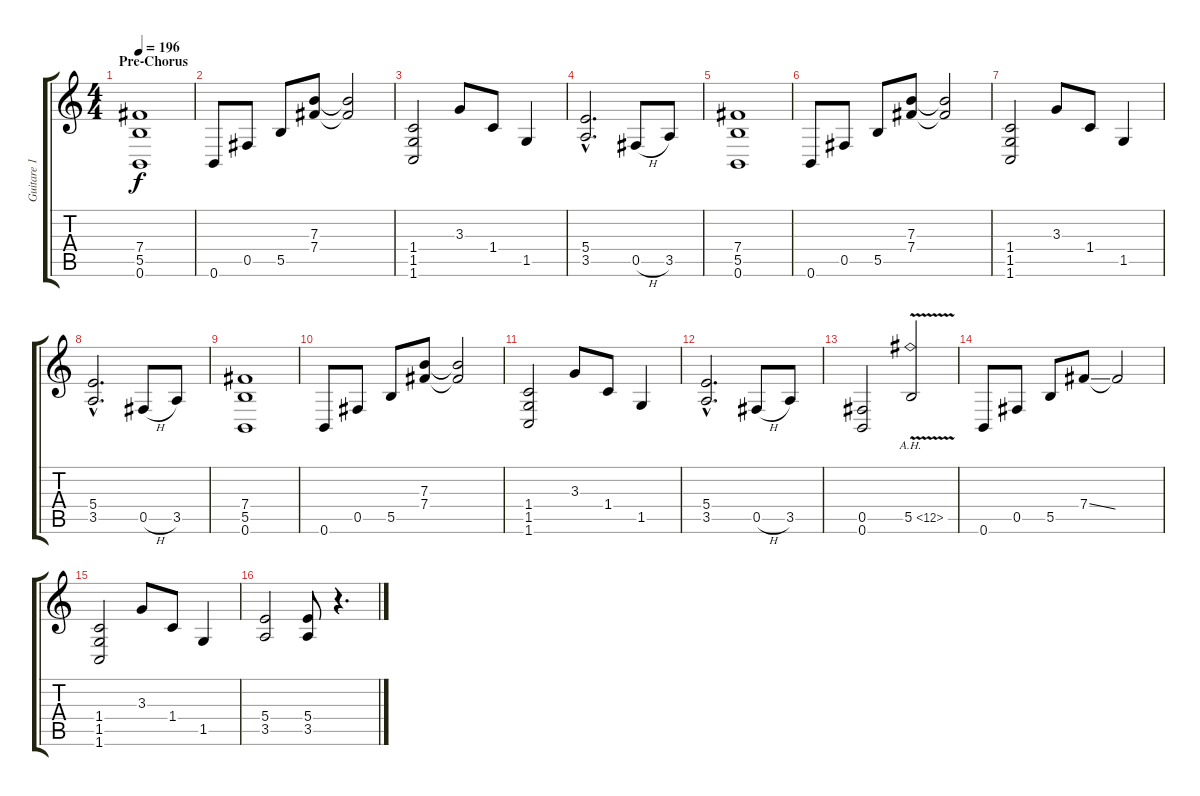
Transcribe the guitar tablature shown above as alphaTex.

\track ("Guitare 1" "Guitare 1") {instrument distortionguitar}
\staff {score tabs}
\tuning (Db4 Ab3 E3 B2 Gb2 B1) {hide}
\ts (4 4)
\section ("" "Pre-Chorus")
\tempo 196
\clef g2
\ks c
(7.4 5.5 0.6).1{dy f} |
0.6.8 0.5.8 5.5.8 (7.3 7.4).8 (7.3{t} 7.4{t}).2 |
(1.4 1.5 1.6).2 3.3.8 1.4.8 1.5.4 |
(5.4{hac} 3.5{hac}).2{d} 0.5{h}.8 3.5.8 |
(7.4 5.5 0.6).1 |
0.6.8 0.5.8 5.5.8 (7.3 7.4).8 (7.3{t} 7.4{t}).2 |
(1.4 1.5 1.6).2 3.3.8 1.4.8 1.5.4 |
(5.4{hac} 3.5{hac}).2{d} 0.5{h}.8 3.5.8 |
(7.4 5.5 0.6).1 |
0.6.8 0.5.8 5.5.8 (7.3 7.4).8 (7.3{t} 7.4{t}).2 |
(1.4 1.5 1.6).2 3.3.8 1.4.8 1.5.4 |
(5.4{hac} 3.5{hac}).2{d} 0.5{h}.8 3.5.8 |
(0.5 0.6).2 5.5{ah 7 v}.2 |
0.6.8 0.5.8 5.5.8 7.4{ss}.8 7.4{t}.2 |
(1.4 1.5 1.6).2 3.3.8 1.4.8 1.5.4 |
(5.4 3.5).2 (5.4 3.5).8 r.4{d}
